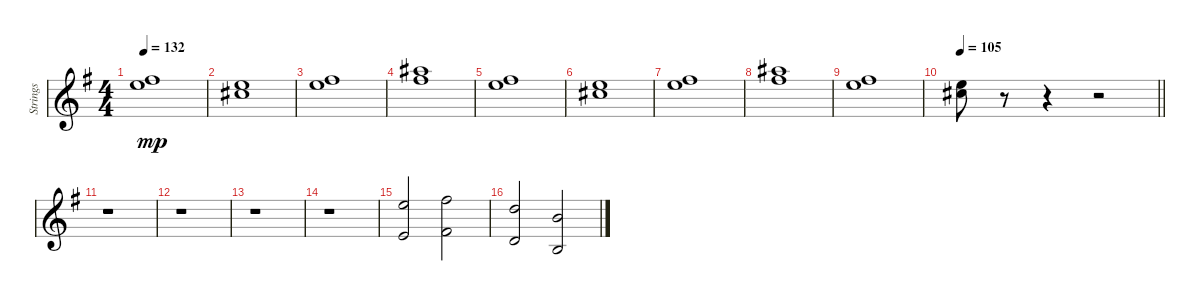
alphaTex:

\track ("Strings" "Strings") {instrument stringensemble1}
\staff {score}
\tuning (E4 B3 G3 D3 A2 E2) {hide}
\ts (4 4)
\tempo 132
\clef g2
\ks g
(14.1 17.2).1{dy mp} |
(17.2 18.3).1 |
(14.1 17.2).1 |
(18.1 19.2).1 |
(14.1 17.2).1 |
(17.2 18.3).1 |
(14.1 17.2).1 |
(18.1 19.2).1 |
(14.1 17.2).1 |
\tempo 105
\barLineRight lightlight
(17.2 18.3).8 r.8 r.4 r.2 |
r.1 |
r.1 |
r.1 |
r.1 |
(17.2 14.4).2 (19.2 16.4).2 |
(19.3 17.5).2 (16.3 14.5).2
